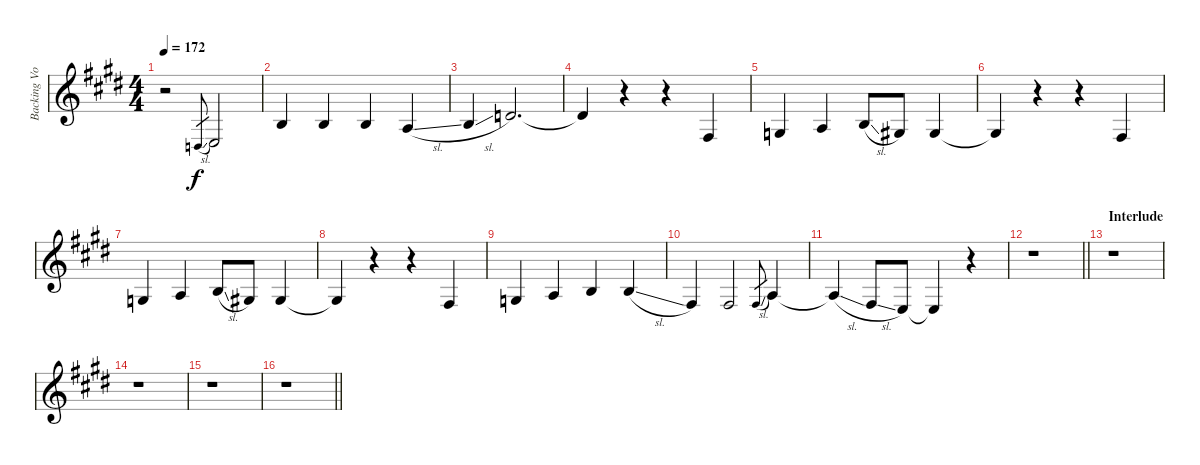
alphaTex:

\track ("Backing Vocals" "Backing Vo") {instrument lead6voice}
\staff {score}
\tuning (E4 B3 G3 D3 A2 E2) {hide}
\ts (4 4)
\tempo 172
\clef g2
\ks e
r.2{dy f} 0.4{sl}.8{gr} 2.4.2 |
4.3.4 4.3.4 4.3.4 2.3{sl}.4 |
4.3{sl}.4 7.3.2{d} |
7.3{t}.4 r.4 r.4 4.4.4 |
5.4.4 7.4.4 9.4{sl}.8 6.4.8 6.4.4 |
6.4{t}.4 r.4 r.4 4.4.4 |
5.4.4 7.4.4 9.4{sl}.8 6.4.8 6.4.4 |
6.4{t}.4 r.4 r.4 4.4.4 |
5.4.4 7.4.4 9.4.4 9.4{sl}.4 |
4.4.4 4.4.2 4.4{sl}.8{gr} 7.4.4 |
7.4{sl t}.4 4.4{sl}.8 2.4.8 2.4{t}.4 r.4 |
\barLineRight lightlight
r.1 |
\section ("" "Interlude")
r.1 |
r.1 |
r.1 |
\barLineRight lightlight
r.1
